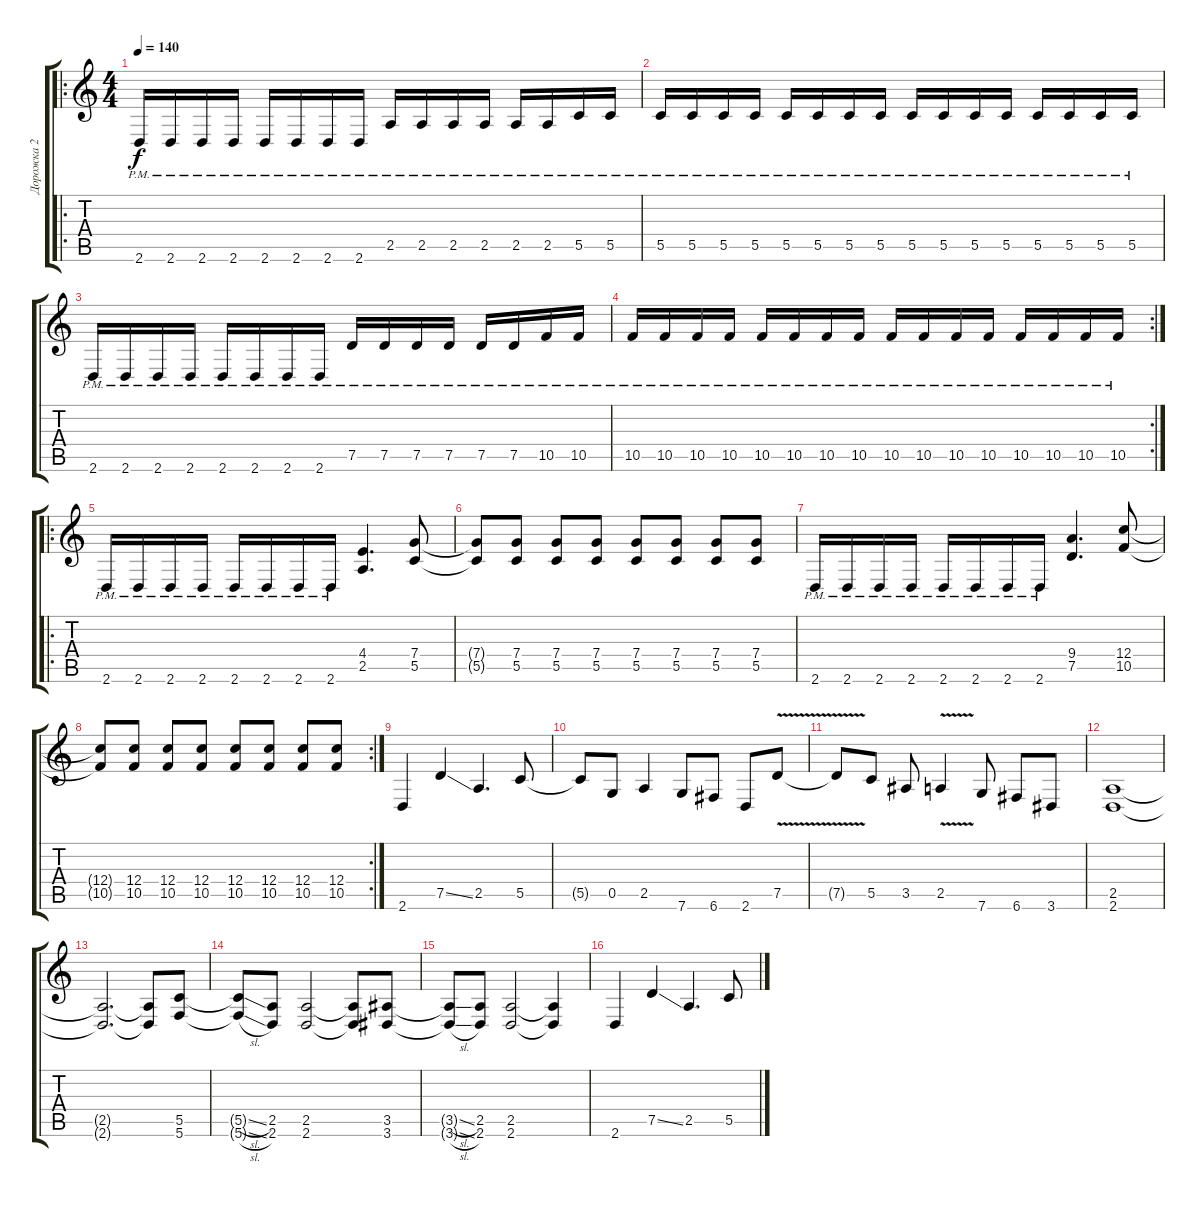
\track ("Дорожка 2" "Дорожка 2") {instrument distortionguitar}
\staff {score tabs}
\tuning (D4 A3 F3 C3 G2 C2) {hide}
\ro
\ts (4 4)
\tempo 140
\clef g2
\ks c
2.6{pm}.16{dy f} 2.6{pm}.16 2.6{pm}.16 2.6{pm}.16 2.6{pm}.16 2.6{pm}.16 2.6{pm}.16 2.6{pm}.16 2.5{pm}.16 2.5{pm}.16 2.5{pm}.16 2.5{pm}.16 2.5{pm}.16 2.5{pm}.16 5.5{pm}.16 5.5{pm}.16 |
5.5{pm}.16 5.5{pm}.16 5.5{pm}.16 5.5{pm}.16 5.5{pm}.16 5.5{pm}.16 5.5{pm}.16 5.5{pm}.16 5.5{pm}.16 5.5{pm}.16 5.5{pm}.16 5.5{pm}.16 5.5{pm}.16 5.5{pm}.16 5.5{pm}.16 5.5{pm}.16 |
2.6{pm}.16 2.6{pm}.16 2.6{pm}.16 2.6{pm}.16 2.6{pm}.16 2.6{pm}.16 2.6{pm}.16 2.6{pm}.16 7.5{pm}.16 7.5{pm}.16 7.5{pm}.16 7.5{pm}.16 7.5{pm}.16 7.5{pm}.16 10.5{pm}.16 10.5{pm}.16 |
\rc 2
10.5{pm}.16 10.5{pm}.16 10.5{pm}.16 10.5{pm}.16 10.5{pm}.16 10.5{pm}.16 10.5{pm}.16 10.5{pm}.16 10.5{pm}.16 10.5{pm}.16 10.5{pm}.16 10.5{pm}.16 10.5{pm}.16 10.5{pm}.16 10.5{pm}.16 10.5{pm}.16 |
\ro
2.6{pm}.16 2.6{pm}.16 2.6{pm}.16 2.6{pm}.16 2.6{pm}.16 2.6{pm}.16 2.6{pm}.16 2.6{pm}.16 (4.4 2.5).4{d} (7.4 5.5).8 |
(7.4{t} 5.5{t}).8 (7.4 5.5).8 (7.4 5.5).8 (7.4 5.5).8 (7.4 5.5).8 (7.4 5.5).8 (7.4 5.5).8 (7.4 5.5).8 |
2.6{pm}.16 2.6{pm}.16 2.6{pm}.16 2.6{pm}.16 2.6{pm}.16 2.6{pm}.16 2.6{pm}.16 2.6{pm}.16 (9.4 7.5).4{d} (12.4 10.5).8 |
\rc 2
(12.4{t} 10.5{t}).8 (12.4 10.5).8 (12.4 10.5).8 (12.4 10.5).8 (12.4 10.5).8 (12.4 10.5).8 (12.4 10.5).8 (12.4 10.5).8 |
2.6.4 7.5{ss}.4 2.5.4{d} 5.5.8 |
5.5{t}.8 0.5.8 2.5.4 7.6.8 6.6.8 2.6.8 7.5{v}.8 |
7.5{t}.8 5.5.8 3.5.8 2.5{v}.4 7.6.8 6.6.8 3.6.8 |
(2.5 2.6).1 |
(2.5{t} 2.6{t}).2{d} (2.5{t} 2.6{t}).8 (5.5 5.6).8 |
(5.5{sl t} 5.6{sl t}).8 (2.5 2.6).8 (2.5 2.6).2 (2.5{t} 2.6{t}).8 (3.5 3.6).8 |
(3.5{sl t} 3.6{sl t}).8 (2.5 2.6).8 (2.5 2.6).2 (2.5{t} 2.6{t}).4 |
2.6.4 7.5{ss}.4 2.5.4{d} 5.5.8
